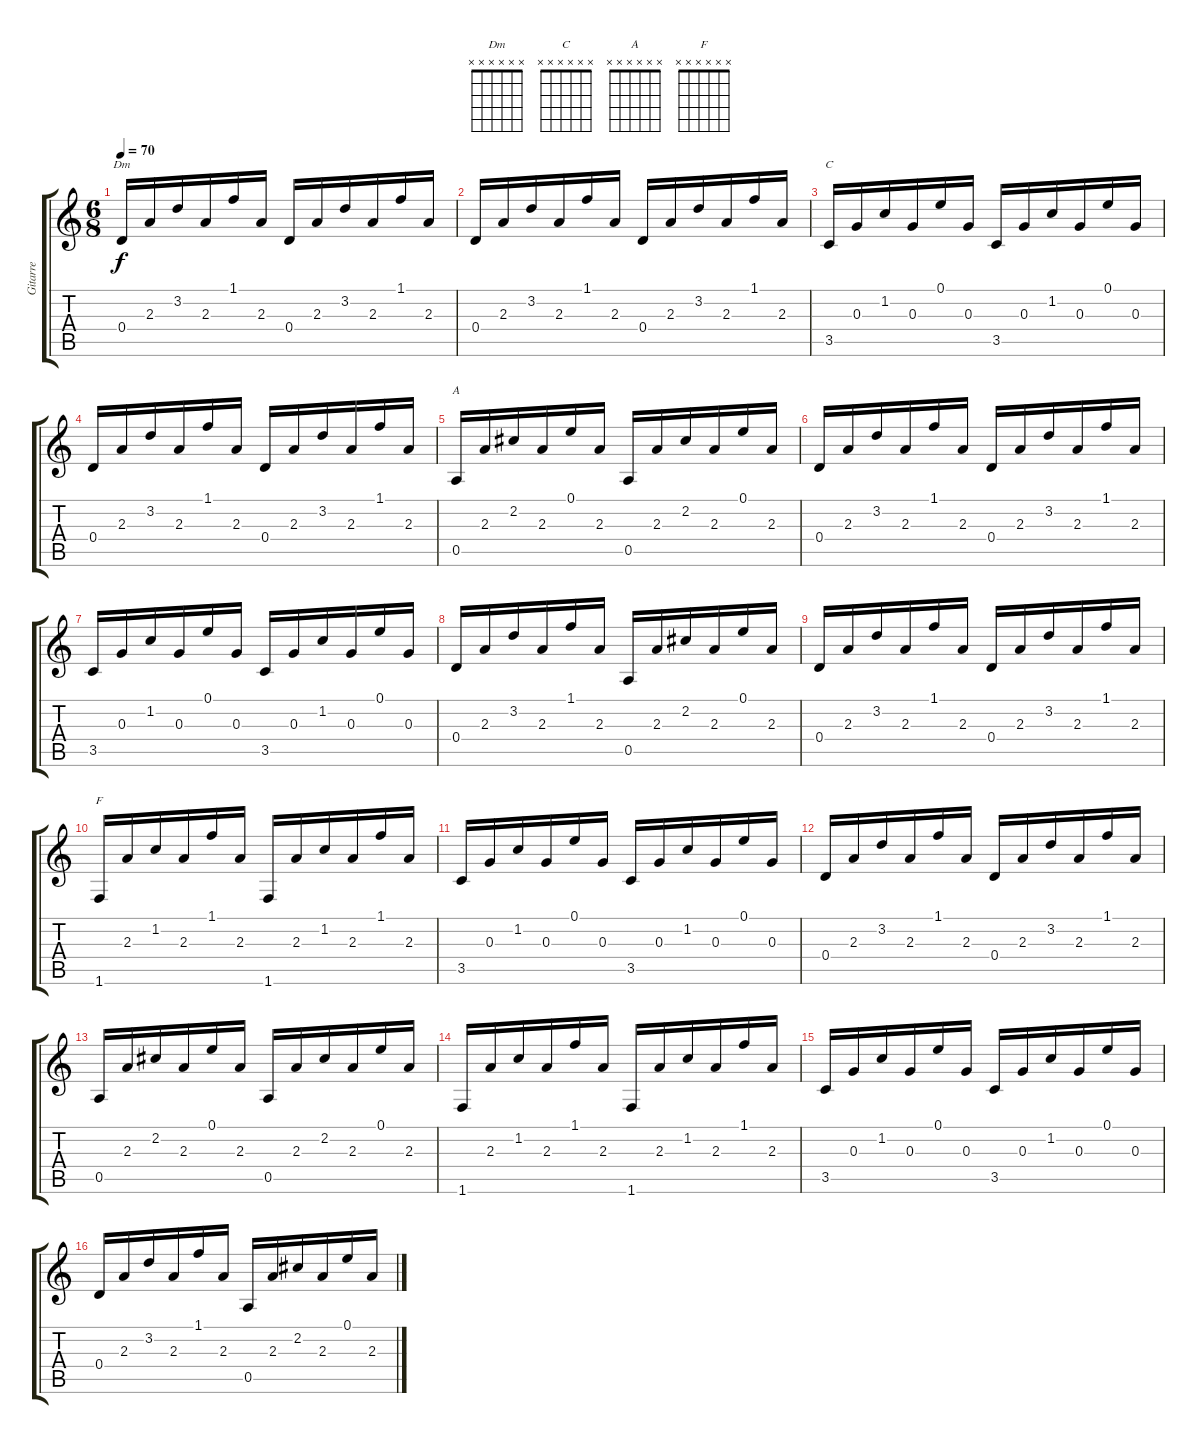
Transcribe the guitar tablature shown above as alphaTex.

\track ("Gitarre" "Gitarre") {instrument acousticguitarnylon}
\staff {score tabs}
\tuning (E4 B3 G3 D3 A2 E2) {hide}
\chord ("Dm" x x x x x x) {firstfret 0}
\chord ("C" x x x x x x) {firstfret 0}
\chord ("A" x x x x x x) {firstfret 0}
\chord ("F" x x x x x x) {firstfret 0}
\ts (6 8)
\tempo 70
\clef g2
\ks c
0.4.16{ch "Dm" dy f} 2.3.16 3.2.16 2.3.16 1.1.16 2.3.16 0.4.16 2.3.16 3.2.16 2.3.16 1.1.16 2.3.16 |
0.4.16 2.3.16 3.2.16 2.3.16 1.1.16 2.3.16 0.4.16 2.3.16 3.2.16 2.3.16 1.1.16 2.3.16 |
3.5.16{ch "C"} 0.3.16 1.2.16 0.3.16 0.1.16 0.3.16 3.5.16 0.3.16 1.2.16 0.3.16 0.1.16 0.3.16 |
0.4.16 2.3.16 3.2.16 2.3.16 1.1.16 2.3.16 0.4.16 2.3.16 3.2.16 2.3.16 1.1.16 2.3.16 |
0.5.16{ch "A"} 2.3.16 2.2.16 2.3.16 0.1.16 2.3.16 0.5.16 2.3.16 2.2.16 2.3.16 0.1.16 2.3.16 |
0.4.16 2.3.16 3.2.16 2.3.16 1.1.16 2.3.16 0.4.16 2.3.16 3.2.16 2.3.16 1.1.16 2.3.16 |
3.5.16 0.3.16 1.2.16 0.3.16 0.1.16 0.3.16 3.5.16 0.3.16 1.2.16 0.3.16 0.1.16 0.3.16 |
0.4.16 2.3.16 3.2.16 2.3.16 1.1.16 2.3.16 0.5.16 2.3.16 2.2.16 2.3.16 0.1.16 2.3.16 |
0.4.16 2.3.16 3.2.16 2.3.16 1.1.16 2.3.16 0.4.16 2.3.16 3.2.16 2.3.16 1.1.16 2.3.16 |
1.6.16{ch "F"} 2.3.16 1.2.16 2.3.16 1.1.16 2.3.16 1.6.16 2.3.16 1.2.16 2.3.16 1.1.16 2.3.16 |
3.5.16 0.3.16 1.2.16 0.3.16 0.1.16 0.3.16 3.5.16 0.3.16 1.2.16 0.3.16 0.1.16 0.3.16 |
0.4.16 2.3.16 3.2.16 2.3.16 1.1.16 2.3.16 0.4.16 2.3.16 3.2.16 2.3.16 1.1.16 2.3.16 |
0.5.16 2.3.16 2.2.16 2.3.16 0.1.16 2.3.16 0.5.16 2.3.16 2.2.16 2.3.16 0.1.16 2.3.16 |
1.6.16 2.3.16 1.2.16 2.3.16 1.1.16 2.3.16 1.6.16 2.3.16 1.2.16 2.3.16 1.1.16 2.3.16 |
3.5.16 0.3.16 1.2.16 0.3.16 0.1.16 0.3.16 3.5.16 0.3.16 1.2.16 0.3.16 0.1.16 0.3.16 |
0.4.16 2.3.16 3.2.16 2.3.16 1.1.16 2.3.16 0.5.16 2.3.16 2.2.16 2.3.16 0.1.16 2.3.16
